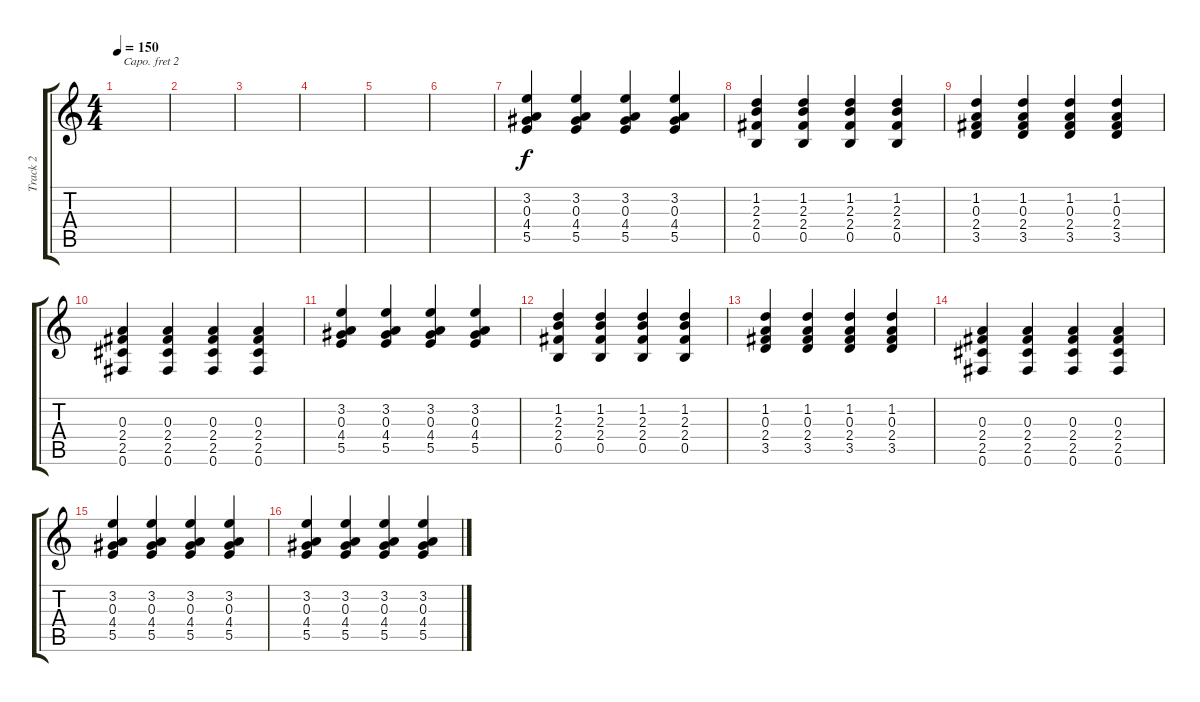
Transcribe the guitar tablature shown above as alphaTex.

\track ("Track 2" "Track 2") {instrument electricguitarclean}
\staff {score tabs}
\capo 2
\tuning (E4 B3 G3 D3 A2 E2) {hide}
\ts (4 4)
\tempo 150
\clef g2
\ks c
|
|
|
|
|
|
(3.2 0.3 4.4 5.5).4 (3.2 0.3 4.4 5.5).4 (3.2 0.3 4.4 5.5).4 (3.2 0.3 4.4 5.5).4 |
(1.2 2.3 2.4 0.5).4 (1.2 2.3 2.4 0.5).4 (1.2 2.3 2.4 0.5).4 (1.2 2.3 2.4 0.5).4 |
(1.2 0.3 2.4 3.5).4 (1.2 0.3 2.4 3.5).4 (1.2 0.3 2.4 3.5).4 (1.2 0.3 2.4 3.5).4 |
(0.3 2.4 2.5 0.6).4 (0.3 2.4 2.5 0.6).4 (0.3 2.4 2.5 0.6).4 (0.3 2.4 2.5 0.6).4 |
(3.2 0.3 4.4 5.5).4 (3.2 0.3 4.4 5.5).4 (3.2 0.3 4.4 5.5).4 (3.2 0.3 4.4 5.5).4 |
(1.2 2.3 2.4 0.5).4 (1.2 2.3 2.4 0.5).4 (1.2 2.3 2.4 0.5).4 (1.2 2.3 2.4 0.5).4 |
(1.2 0.3 2.4 3.5).4 (1.2 0.3 2.4 3.5).4 (1.2 0.3 2.4 3.5).4 (1.2 0.3 2.4 3.5).4 |
(0.3 2.4 2.5 0.6).4 (0.3 2.4 2.5 0.6).4 (0.3 2.4 2.5 0.6).4 (0.3 2.4 2.5 0.6).4 |
(3.2 0.3 4.4 5.5).4 (3.2 0.3 4.4 5.5).4 (3.2 0.3 4.4 5.5).4 (3.2 0.3 4.4 5.5).4 |
(3.2 0.3 4.4 5.5).4 (3.2 0.3 4.4 5.5).4 (3.2 0.3 4.4 5.5).4 (3.2 0.3 4.4 5.5).4
